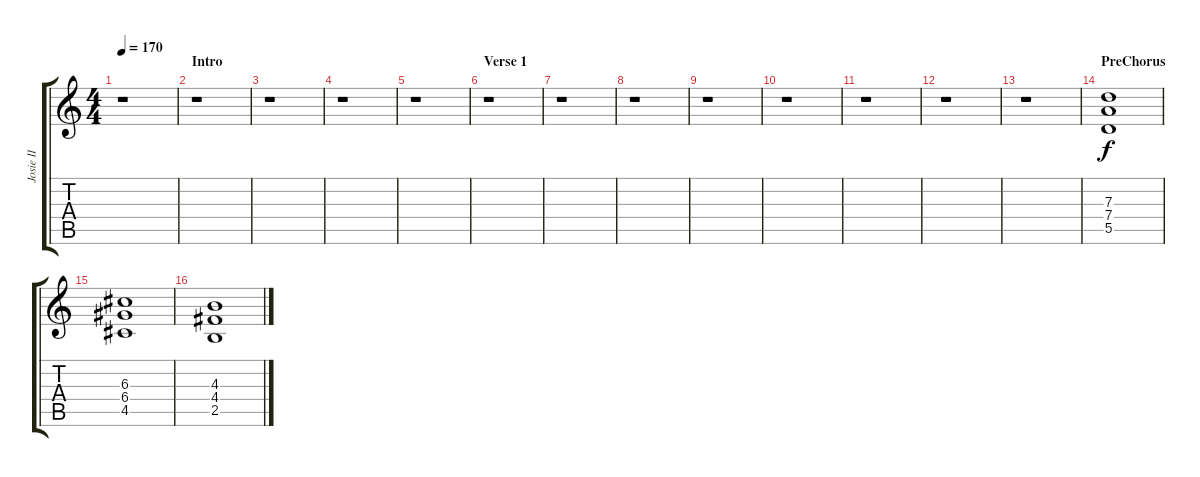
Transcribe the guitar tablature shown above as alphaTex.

\track ("Josie II" "Josie II") {instrument overdrivenguitar}
\staff {score tabs}
\tuning (E4 B3 G3 D3 A2 E2) {hide}
\ts (4 4)
\tempo 170
\clef g2
\ks c
r.1{dy f instrument overdrivenguitar} |
\section ("" "Intro")
r.1 |
r.1 |
r.1 |
r.1 |
\section ("" "Verse 1")
r.1 |
r.1 |
r.1 |
r.1 |
r.1 |
r.1 |
r.1 |
r.1 |
\section ("" "PreChorus")
(7.3 7.4 5.5).1 |
(6.3 6.4 4.5).1 |
(4.3 4.4 2.5).1
